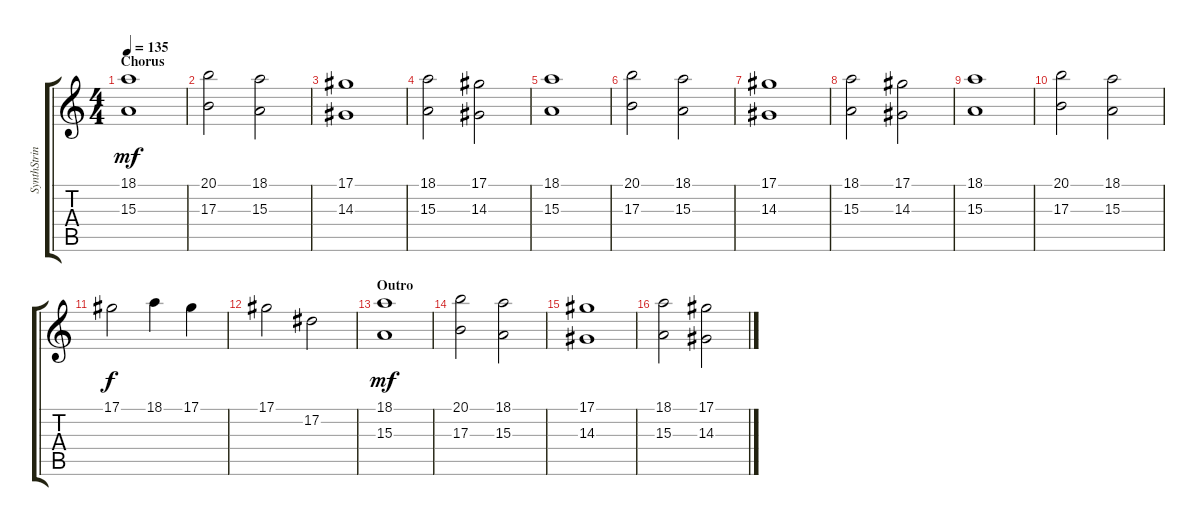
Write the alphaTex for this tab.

\track ("SynthStrings" "SynthStrin") {instrument synthstrings1}
\staff {score tabs}
\tuning (Eb4 Bb3 Gb3 Db3 Ab2 Eb2) {hide}
\ts (4 4)
\section ("" "Chorus")
\tempo 135
\clef g2
\ks c
(18.1 15.3).1{dy mf} |
(20.1 17.3).2 (18.1 15.3).2 |
(17.1 14.3).1 |
(18.1 15.3).2 (17.1 14.3).2 |
(18.1 15.3).1 |
(20.1 17.3).2 (18.1 15.3).2 |
(17.1 14.3).1 |
(18.1 15.3).2 (17.1 14.3).2 |
(18.1 15.3).1 |
(20.1 17.3).2 (18.1 15.3).2 |
17.1.2{dy f} 18.1.4 17.1.4 |
17.1.2 17.2.2 |
\section ("" "Outro")
(18.1 15.3).1{dy mf} |
(20.1 17.3).2 (18.1 15.3).2 |
(17.1 14.3).1 |
(18.1 15.3).2 (17.1 14.3).2
